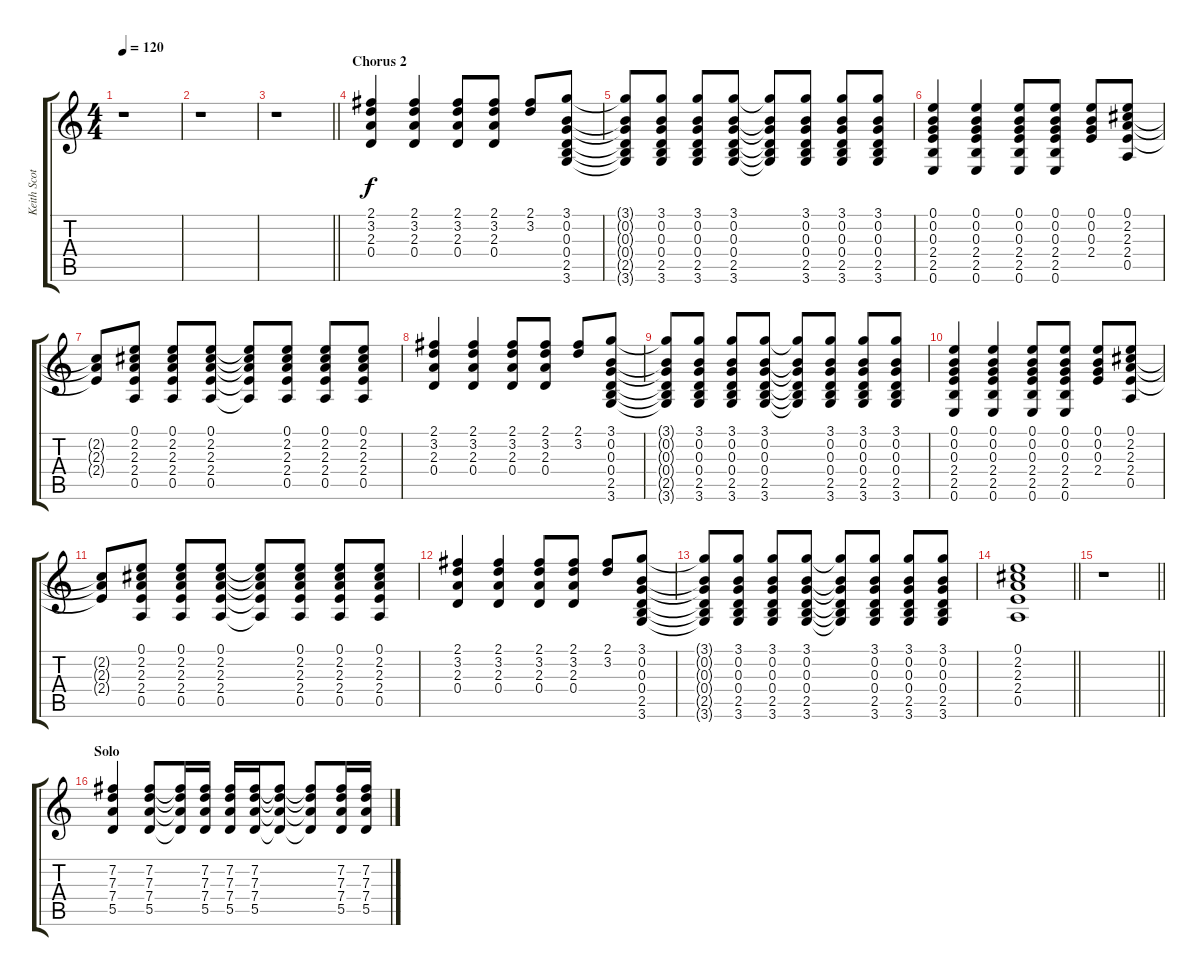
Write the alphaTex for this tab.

\track ("Keith Scott" "Keith Scot") {instrument overdrivenguitar}
\staff {score tabs}
\tuning (E4 B3 G3 D3 A2 E2) {hide}
\ts (4 4)
\tempo 120
\clef g2
\ks c
r.1{dy f} |
r.1 |
\barLineRight lightlight
r.1 |
\section ("" "Chorus 2")
(2.1 3.2 2.3 0.4).4 (2.1 3.2 2.3 0.4).4 (2.1 3.2 2.3 0.4).8 (2.1 3.2 2.3 0.4).8 (2.1 3.2).8 (3.1 0.2 0.3 0.4 2.5 3.6).8 |
(3.1{t} 0.2{t} 0.3{t} 0.4{t} 2.5{t} 3.6{t}).8 (3.1 0.2 0.3 0.4 2.5 3.6).8 (3.1 0.2 0.3 0.4 2.5 3.6).8 (3.1 0.2 0.3 0.4 2.5 3.6).8 (3.1{t} 0.2{t} 0.3{t} 0.4{t} 2.5{t} 3.6{t}).8 (3.1 0.2 0.3 0.4 2.5 3.6).8 (3.1 0.2 0.3 0.4 2.5 3.6).8 (3.1 0.2 0.3 0.4 2.5 3.6).8 |
(0.1 0.2 0.3 2.4 2.5 0.6).4 (0.1 0.2 0.3 2.4 2.5 0.6).4 (0.1 0.2 0.3 2.4 2.5 0.6).8 (0.1 0.2 0.3 2.4 2.5 0.6).8 (0.1 0.2 0.3 2.4).8 (0.1 2.2 2.3 2.4 0.5).8 |
(2.2{t} 2.3{t} 2.4{t}).8 (0.1 2.2 2.3 2.4 0.5).8 (0.1 2.2 2.3 2.4 0.5).8 (0.1 2.2 2.3 2.4 0.5).8 (0.1{t} 2.2{t} 2.3{t} 2.4{t} 0.5{t}).8 (0.1 2.2 2.3 2.4 0.5).8 (0.1 2.2 2.3 2.4 0.5).8 (0.1 2.2 2.3 2.4 0.5).8 |
(2.1 3.2 2.3 0.4).4 (2.1 3.2 2.3 0.4).4 (2.1 3.2 2.3 0.4).8 (2.1 3.2 2.3 0.4).8 (2.1 3.2).8 (3.1 0.2 0.3 0.4 2.5 3.6).8 |
(3.1{t} 0.2{t} 0.3{t} 0.4{t} 2.5{t} 3.6{t}).8 (3.1 0.2 0.3 0.4 2.5 3.6).8 (3.1 0.2 0.3 0.4 2.5 3.6).8 (3.1 0.2 0.3 0.4 2.5 3.6).8 (3.1{t} 0.2{t} 0.3{t} 0.4{t} 2.5{t} 3.6{t}).8 (3.1 0.2 0.3 0.4 2.5 3.6).8 (3.1 0.2 0.3 0.4 2.5 3.6).8 (3.1 0.2 0.3 0.4 2.5 3.6).8 |
(0.1 0.2 0.3 2.4 2.5 0.6).4 (0.1 0.2 0.3 2.4 2.5 0.6).4 (0.1 0.2 0.3 2.4 2.5 0.6).8 (0.1 0.2 0.3 2.4 2.5 0.6).8 (0.1 0.2 0.3 2.4).8 (0.1 2.2 2.3 2.4 0.5).8 |
(2.2{t} 2.3{t} 2.4{t}).8 (0.1 2.2 2.3 2.4 0.5).8 (0.1 2.2 2.3 2.4 0.5).8 (0.1 2.2 2.3 2.4 0.5).8 (0.1{t} 2.2{t} 2.3{t} 2.4{t} 0.5{t}).8 (0.1 2.2 2.3 2.4 0.5).8 (0.1 2.2 2.3 2.4 0.5).8 (0.1 2.2 2.3 2.4 0.5).8 |
(2.1 3.2 2.3 0.4).4 (2.1 3.2 2.3 0.4).4 (2.1 3.2 2.3 0.4).8 (2.1 3.2 2.3 0.4).8 (2.1 3.2).8 (3.1 0.2 0.3 0.4 2.5 3.6).8 |
(3.1{t} 0.2{t} 0.3{t} 0.4{t} 2.5{t} 3.6{t}).8 (3.1 0.2 0.3 0.4 2.5 3.6).8 (3.1 0.2 0.3 0.4 2.5 3.6).8 (3.1 0.2 0.3 0.4 2.5 3.6).8 (3.1{t} 0.2{t} 0.3{t} 0.4{t} 2.5{t} 3.6{t}).8 (3.1 0.2 0.3 0.4 2.5 3.6).8 (3.1 0.2 0.3 0.4 2.5 3.6).8 (3.1 0.2 0.3 0.4 2.5 3.6).8 |
\barLineRight lightlight
(0.1 2.2 2.3 2.4 0.5).1 |
\barLineRight lightlight
r.1 |
\section ("" "Solo")
(7.2 7.3 7.4 5.5).4 (7.2 7.3 7.4 5.5).8 (7.2{t} 7.3{t} 7.4{t} 5.5{t}).16 (7.2 7.3 7.4 5.5).16 (7.2 7.3 7.4 5.5).16 (7.2 7.3 7.4 5.5).16 (7.2{t} 7.3{t} 7.4{t} 5.5{t}).8 (7.2{t} 7.3{t} 7.4{t} 5.5{t}).8 (7.2 7.3 7.4 5.5).16 (7.2 7.3 7.4 5.5).16
